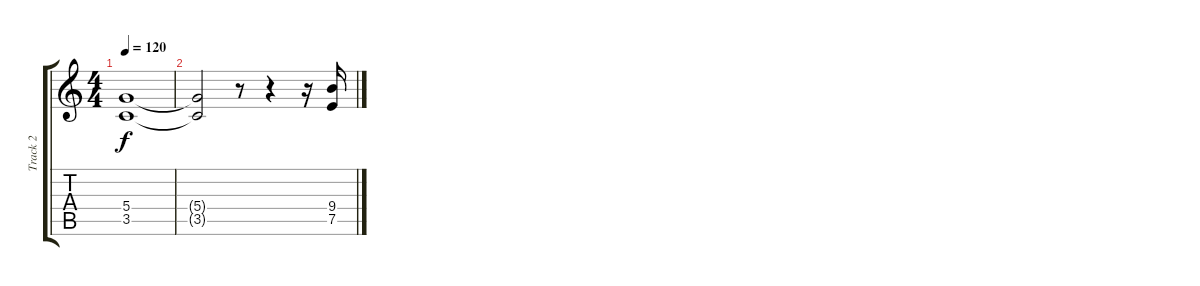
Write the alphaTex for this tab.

\track ("Track 2" "Track 2") {instrument overdrivenguitar}
\staff {score tabs}
\tuning (E4 B3 G3 D3 A2 E2) {hide}
\ts (4 4)
\tempo 120
\clef g2
\ks c
(5.4 3.5).1{dy f} |
(5.4{t} 3.5{t}).2 r.8 r.4 r.16 (9.4 7.5).16
